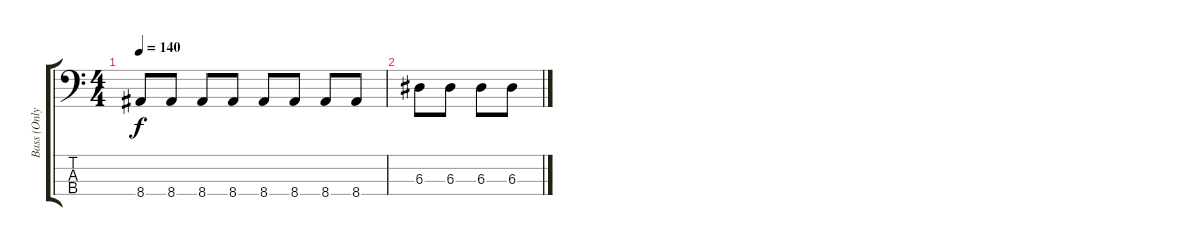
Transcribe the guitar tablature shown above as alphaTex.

\track ("Bass (Only for sound)" "Bass (Only") {instrument slapbass1}
\staff {score tabs}
\tuning (G2 D2 A1 D1) {hide}
\ts (4 4)
\tempo 140
\clef f4
\ks c
8.4.8{dy f} 8.4.8 8.4.8 8.4.8 8.4.8 8.4.8 8.4.8 8.4.8 |
6.3.8 6.3.8 6.3.8 6.3.8
